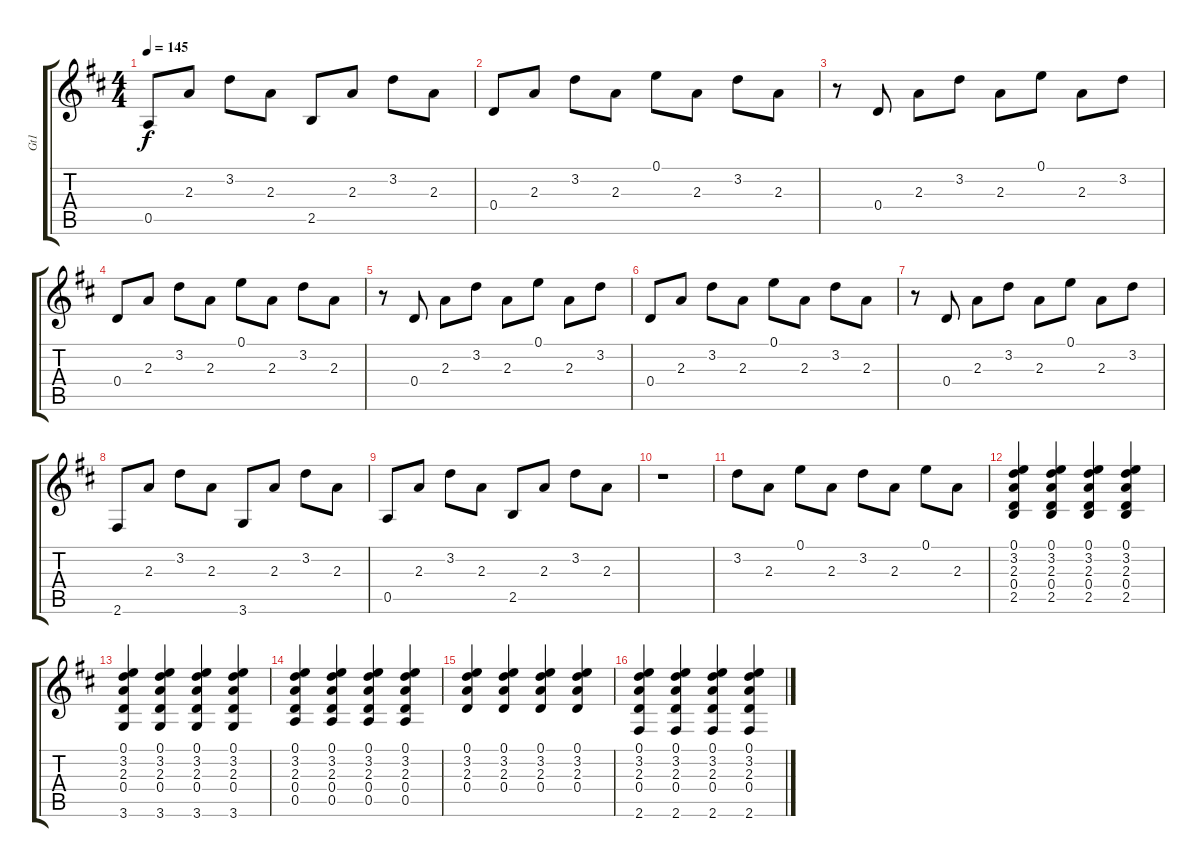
\track ("       Gt1          " "       Gt1") {instrument overdrivenguitar}
\staff {score tabs}
\tuning (E4 B3 G3 D3 A2 E2) {hide}
\ts (4 4)
\tempo 145
\clef g2
\ks d
0.5.8{dy f} 2.3.8 3.2.8 2.3.8 2.5.8 2.3.8 3.2.8 2.3.8 |
0.4.8 2.3.8 3.2.8 2.3.8 0.1.8 2.3.8 3.2.8 2.3.8 |
r.8 0.4.8 2.3.8 3.2.8 2.3.8 0.1.8 2.3.8 3.2.8 |
0.4.8 2.3.8 3.2.8 2.3.8 0.1.8 2.3.8 3.2.8 2.3.8 |
r.8 0.4.8 2.3.8 3.2.8 2.3.8 0.1.8 2.3.8 3.2.8 |
0.4.8 2.3.8 3.2.8 2.3.8 0.1.8 2.3.8 3.2.8 2.3.8 |
r.8 0.4.8 2.3.8 3.2.8 2.3.8 0.1.8 2.3.8 3.2.8 |
2.6.8 2.3.8 3.2.8 2.3.8 3.6.8 2.3.8 3.2.8 2.3.8 |
0.5.8 2.3.8 3.2.8 2.3.8 2.5.8 2.3.8 3.2.8 2.3.8 |
r.1 |
3.2.8 2.3.8 0.1.8 2.3.8 3.2.8 2.3.8 0.1.8 2.3.8 |
(0.1 3.2 2.3 0.4 2.5).4 (0.1 3.2 2.3 0.4 2.5).4 (0.1 3.2 2.3 0.4 2.5).4 (0.1 3.2 2.3 0.4 2.5).4 |
(0.1 3.2 2.3 0.4 3.6).4 (0.1 3.2 2.3 0.4 3.6).4 (0.1 3.2 2.3 0.4 3.6).4 (0.1 3.2 2.3 0.4 3.6).4 |
(0.1 3.2 2.3 0.4 0.5).4 (0.1 3.2 2.3 0.4 0.5).4 (0.1 3.2 2.3 0.4 0.5).4 (0.1 3.2 2.3 0.4 0.5).4 |
(0.1 3.2 2.3 0.4).4 (0.1 3.2 2.3 0.4).4 (0.1 3.2 2.3 0.4).4 (0.1 3.2 2.3 0.4).4 |
(0.1 3.2 2.3 0.4 2.6).4 (0.1 3.2 2.3 0.4 2.6).4 (0.1 3.2 2.3 0.4 2.6).4 (0.1 3.2 2.3 0.4 2.6).4
